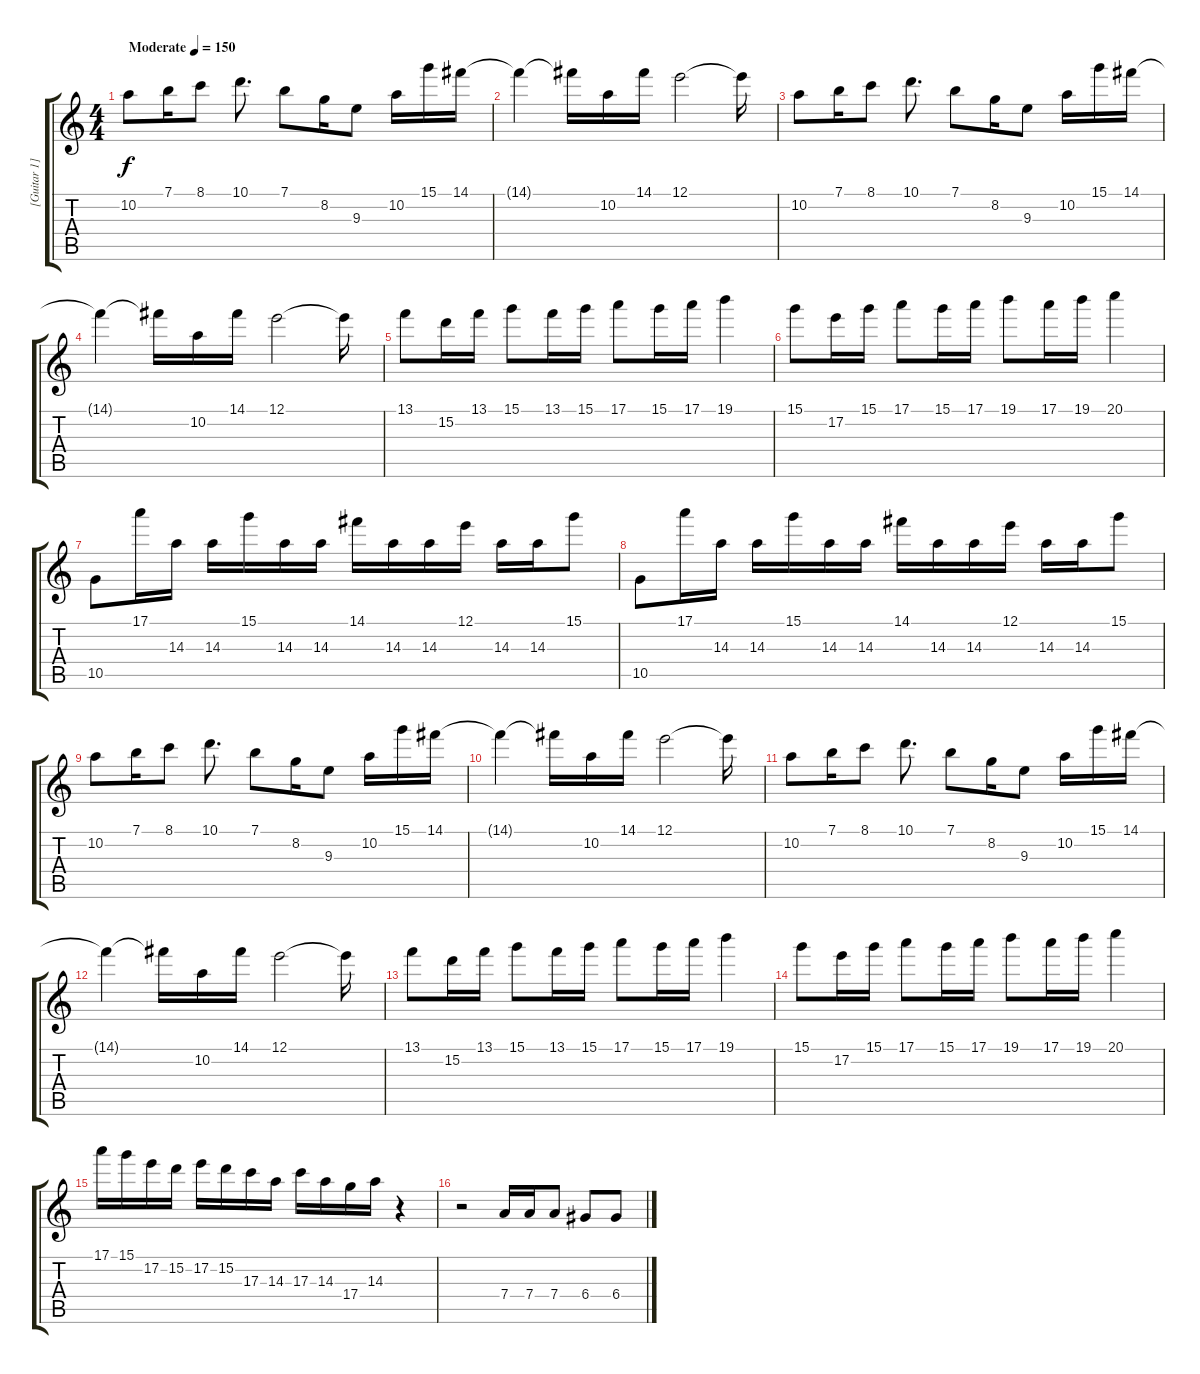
\track ("[Guitar 1]" "[Guitar 1]") {instrument distortionguitar}
\staff {score tabs}
\tuning (E4 B3 G3 D3 A2 E2) {hide}
\ts (4 4)
\tempo (150 "Moderate")
\clef g2
\ks c
10.2.8{dy f instrument distortionguitar} 7.1.16 8.1.8 10.1.8{d} 7.1.8 8.2.16 9.3.8 10.2.16 15.1.16 14.1.16 |
14.1{t}.4 14.1{t}.16 10.2.16 14.1.16 12.1.2 12.1{t}.16 |
10.2.8 7.1.16 8.1.8 10.1.8{d} 7.1.8 8.2.16 9.3.8 10.2.16 15.1.16 14.1.16 |
14.1{t}.4 14.1{t}.16 10.2.16 14.1.16 12.1.2 12.1{t}.16 |
13.1.8 15.2.16 13.1.16 15.1.8 13.1.16 15.1.16 17.1.8 15.1.16 17.1.16 19.1.4 |
15.1.8 17.2.16 15.1.16 17.1.8 15.1.16 17.1.16 19.1.8 17.1.16 19.1.16 20.1.4 |
10.5.8 17.1.16 14.3.16 14.3.16 15.1.16 14.3.16 14.3.16 14.1.16 14.3.16 14.3.16 12.1.16 14.3.16 14.3.16 15.1.8 |
10.5.8 17.1.16 14.3.16 14.3.16 15.1.16 14.3.16 14.3.16 14.1.16 14.3.16 14.3.16 12.1.16 14.3.16 14.3.16 15.1.8 |
10.2.8 7.1.16 8.1.8 10.1.8{d} 7.1.8 8.2.16 9.3.8 10.2.16 15.1.16 14.1.16 |
14.1{t}.4 14.1{t}.16 10.2.16 14.1.16 12.1.2 12.1{t}.16 |
10.2.8 7.1.16 8.1.8 10.1.8{d} 7.1.8 8.2.16 9.3.8 10.2.16 15.1.16 14.1.16 |
14.1{t}.4 14.1{t}.16 10.2.16 14.1.16 12.1.2 12.1{t}.16 |
13.1.8 15.2.16 13.1.16 15.1.8 13.1.16 15.1.16 17.1.8 15.1.16 17.1.16 19.1.4 |
15.1.8 17.2.16 15.1.16 17.1.8 15.1.16 17.1.16 19.1.8 17.1.16 19.1.16 20.1.4 |
17.1.16 15.1.16 17.2.16 15.2.16 17.2.16 15.2.16 17.3.16 14.3.16 17.3.16 14.3.16 17.4.16 14.3.16 r.4 |
r.2 7.4.16 7.4.16 7.4.8 6.4.8 6.4.8
